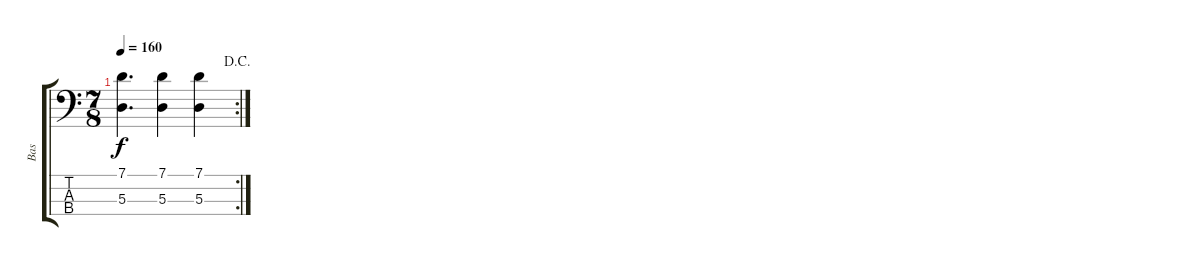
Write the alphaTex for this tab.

\track ("Bas" "Bas") {instrument contrabass}
\staff {score tabs}
\tuning (G2 D2 A1 E1) {hide}
\rc 2
\ts (7 8)
\jump dacapo
\tempo 160
\clef f4
\ks c
(7.1 5.3).4{d dy f} (7.1 5.3).4 (7.1 5.3).4
